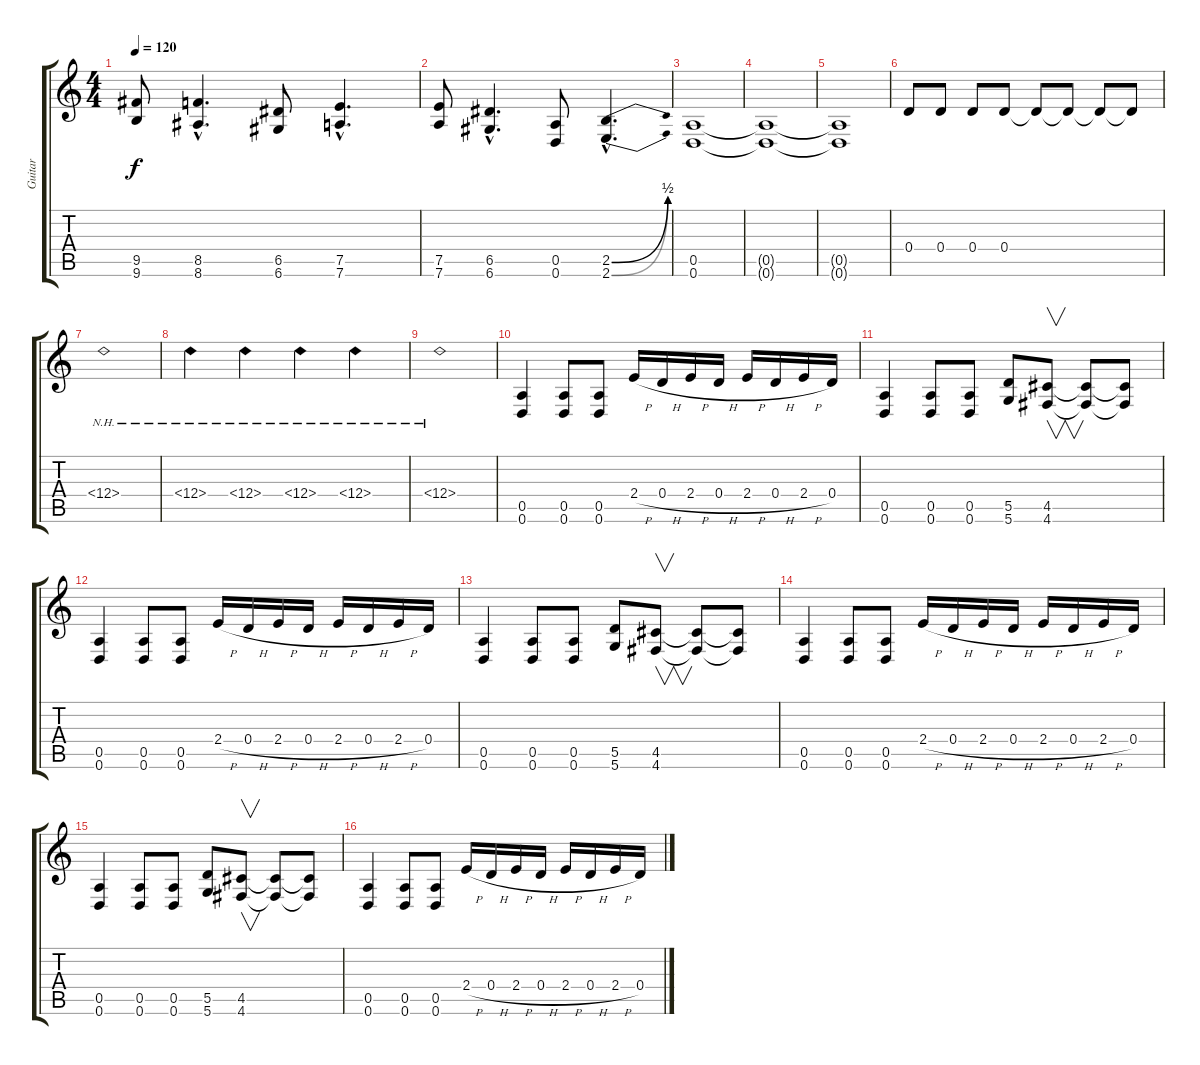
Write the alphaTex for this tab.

\track ("Guitar" "Guitar") {instrument overdrivenguitar}
\staff {score tabs}
\tuning (E4 B3 G3 D3 A2 D2) {hide}
\ts (4 4)
\tempo 120
\clef g2
\ks c
(9.5 9.6).8{dy f} (8.5{hac} 8.6{hac}).4{d} (6.5 6.6).8 (7.5{hac} 7.6{hac}).4{d} |
(7.5 7.6).8 (6.5{hac} 6.6{hac}).4{d} (0.5 0.6).8 (2.5{be (bend 0 0 60 2) hac} 2.6{be (bend 0 0 60 2) hac}).4{d} |
(0.5 0.6).1 |
(0.5{t} 0.6{t}).1 |
(0.5{t} 0.6{t}).1 |
0.4.8 0.4.8 0.4.8 0.4.8 0.4{t}.8 0.4{t}.8 0.4{t}.8 0.4{t}.8 |
12.4{nh}.1 |
12.4{nh}.4 12.4{nh}.4 12.4{nh}.4 12.4{nh}.4 |
12.4{nh}.1 |
(0.5 0.6).4 (0.5 0.6).8 (0.5 0.6).8 2.4{h}.16 0.4{h}.16 2.4{h}.16 0.4{h}.16 2.4{h}.16 0.4{h}.16 2.4{h}.16 0.4.16 |
(0.5 0.6).4 (0.5 0.6).8 (0.5 0.6).8 (5.5 5.6).8 (4.5 4.6).8{v} (4.5{t} 4.6{t}).8 (4.5{t} 4.6{t}).8 |
(0.5 0.6).4 (0.5 0.6).8 (0.5 0.6).8 2.4{h}.16 0.4{h}.16 2.4{h}.16 0.4{h}.16 2.4{h}.16 0.4{h}.16 2.4{h}.16 0.4.16 |
(0.5 0.6).4 (0.5 0.6).8 (0.5 0.6).8 (5.5 5.6).8 (4.5 4.6).8{v} (4.5{t} 4.6{t}).8 (4.5{t} 4.6{t}).8 |
(0.5 0.6).4 (0.5 0.6).8 (0.5 0.6).8 2.4{h}.16 0.4{h}.16 2.4{h}.16 0.4{h}.16 2.4{h}.16 0.4{h}.16 2.4{h}.16 0.4.16 |
(0.5 0.6).4 (0.5 0.6).8 (0.5 0.6).8 (5.5 5.6).8 (4.5 4.6).8{v} (4.5{t} 4.6{t}).8 (4.5{t} 4.6{t}).8 |
(0.5 0.6).4 (0.5 0.6).8 (0.5 0.6).8 2.4{h}.16 0.4{h}.16 2.4{h}.16 0.4{h}.16 2.4{h}.16 0.4{h}.16 2.4{h}.16 0.4.16
